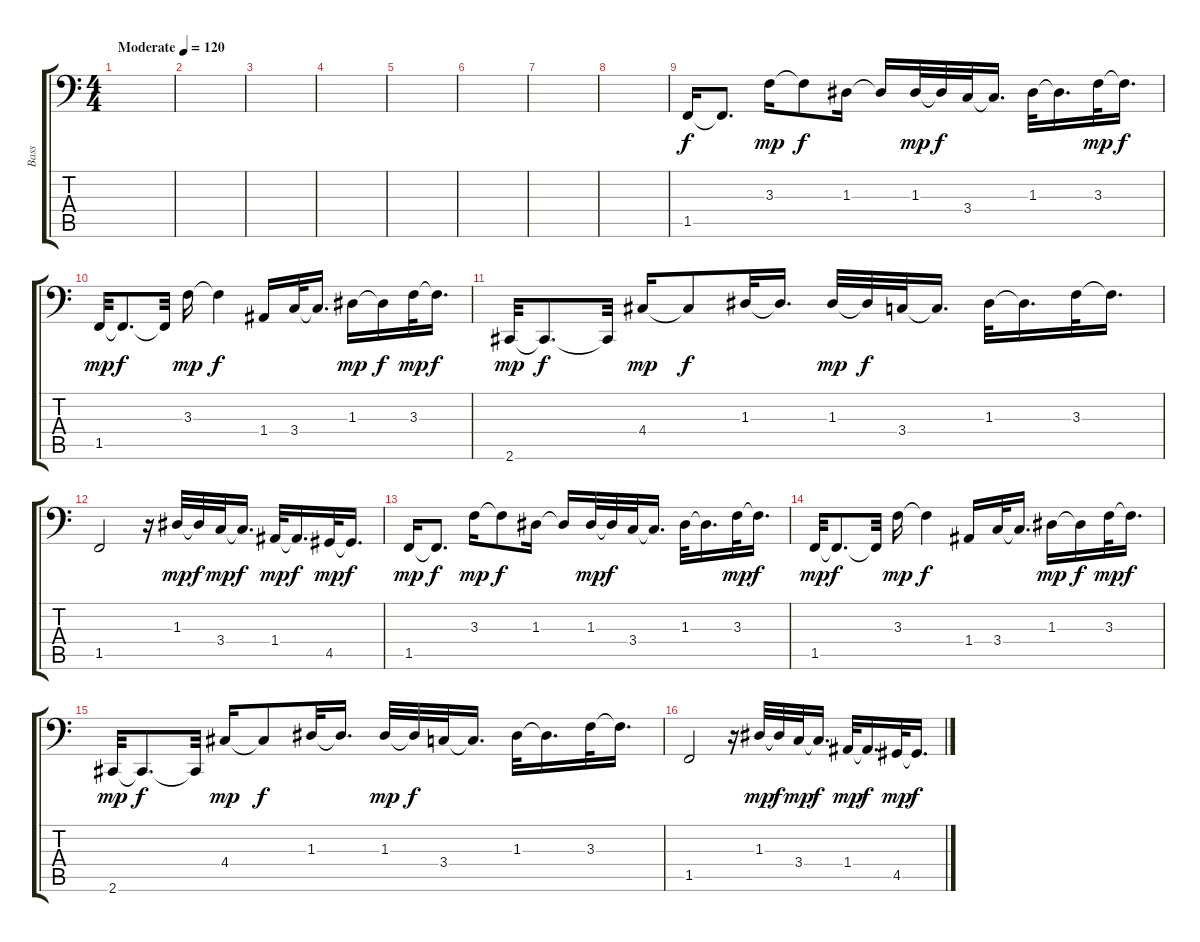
\track ("Bass" "Bass") {instrument slapbass1}
\staff {score tabs}
\tuning (C3 G2 D2 A1 E1 B0) {hide}
\ts (4 4)
\tempo (120 "Moderate")
\clef f4
\ks c
|
|
|
|
|
|
|
|
1.5.16 1.5{t}.8{d dy f} 3.3.16{dy mp} 3.3{t}.8{dy f} 1.3.16 1.3{t}.16 1.3.32{dy mp} 1.3{t}.32{dy f} 3.4.32 3.4{t}.16{d} 1.3.32 1.3{t}.16{d} 3.3.32{dy mp} 3.3{t}.16{d dy f} |
1.5.32{dy mp} 1.5{t}.8{d dy f} 1.5{t}.32 3.3.16{dy mp} 3.3{t}.4{dy f} 1.4.16 3.4.32 3.4{t}.16{d} 1.3.16{dy mp} 1.3{t}.16{dy f} 3.3.32{dy mp} 3.3{t}.16{d dy f} |
2.6.32{dy mp} 2.6{t}.8{d dy f} 2.6{t}.32 4.4.16{dy mp} 4.4{t}.8{dy f} 1.3.32 1.3{t}.16{d} 1.3.32{dy mp} 1.3{t}.32{dy f} 3.4.32 3.4{t}.16{d} 1.3.32 1.3{t}.16{d} 3.3.32 3.3{t}.16{d} |
1.5.2 r.16 1.3.32{dy mp} 1.3{t}.32{dy f} 3.4.32{dy mp} 3.4{t}.16{d dy f} 1.4.32{dy mp} 1.4{t}.16{d dy f} 4.5.32{dy mp} 4.5{t}.16{d dy f} |
1.5.16{dy mp} 1.5{t}.8{d dy f} 3.3.16{dy mp} 3.3{t}.8{dy f} 1.3.16 1.3{t}.16 1.3.32{dy mp} 1.3{t}.32{dy f} 3.4.32 3.4{t}.16{d} 1.3.32 1.3{t}.16{d} 3.3.32{dy mp} 3.3{t}.16{d dy f} |
1.5.32{dy mp} 1.5{t}.8{d dy f} 1.5{t}.32 3.3.16{dy mp} 3.3{t}.4{dy f} 1.4.16 3.4.32 3.4{t}.16{d} 1.3.16{dy mp} 1.3{t}.16{dy f} 3.3.32{dy mp} 3.3{t}.16{d dy f} |
2.6.32{dy mp} 2.6{t}.8{d dy f} 2.6{t}.32 4.4.16{dy mp} 4.4{t}.8{dy f} 1.3.32 1.3{t}.16{d} 1.3.32{dy mp} 1.3{t}.32{dy f} 3.4.32 3.4{t}.16{d} 1.3.32 1.3{t}.16{d} 3.3.32 3.3{t}.16{d} |
1.5.2 r.16 1.3.32{dy mp} 1.3{t}.32{dy f} 3.4.32{dy mp} 3.4{t}.16{d dy f} 1.4.32{dy mp} 1.4{t}.16{d dy f} 4.5.32{dy mp} 4.5{t}.16{d dy f}
